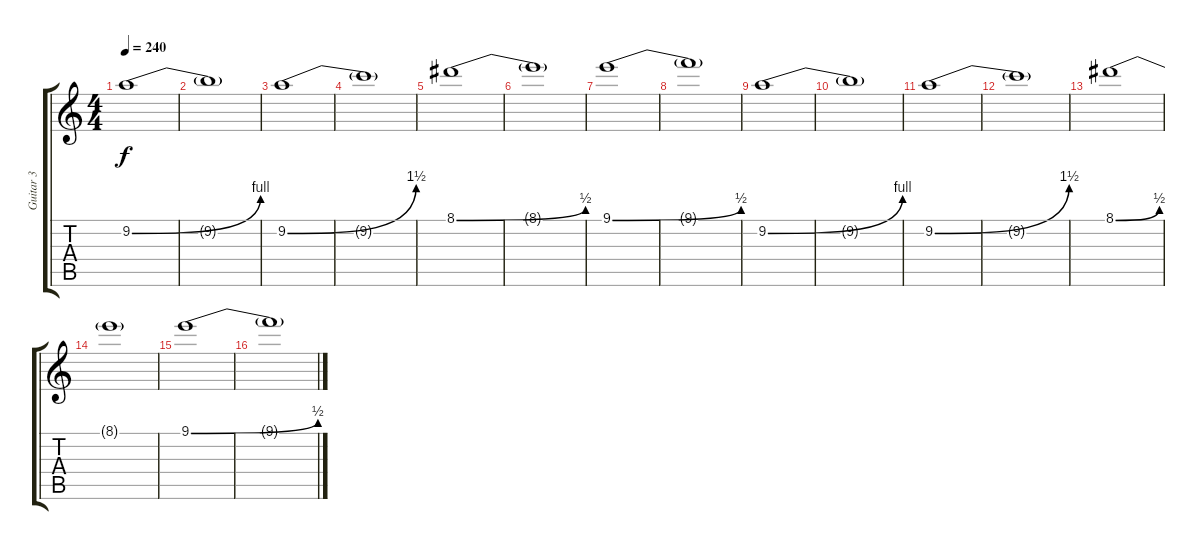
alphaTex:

\track ("Guitar 3" "Guitar 3") {instrument distortionguitar}
\staff {score tabs}
\tuning (G4 C4 G3 C3 G2 C2) {hide}
\ts (4 4)
\tempo 240
\clef g2
\ks c
9.2{be (bend 0 0 60 4)}.1{dy f} |
9.2{t}.1 |
9.2{be (bend 0 0 60 6)}.1 |
9.2{t}.1 |
8.1{be (bend 0 0 60 2)}.1 |
8.1{t}.1 |
9.1{be (bend 0 0 60 2)}.1 |
9.1{t}.1 |
9.2{be (bend 0 0 60 4)}.1 |
9.2{t}.1 |
9.2{be (bend 0 0 60 6)}.1 |
9.2{t}.1 |
8.1{be (bend 0 0 60 2)}.1 |
8.1{t}.1 |
9.1{be (bend 0 0 60 2)}.1 |
9.1{t}.1
